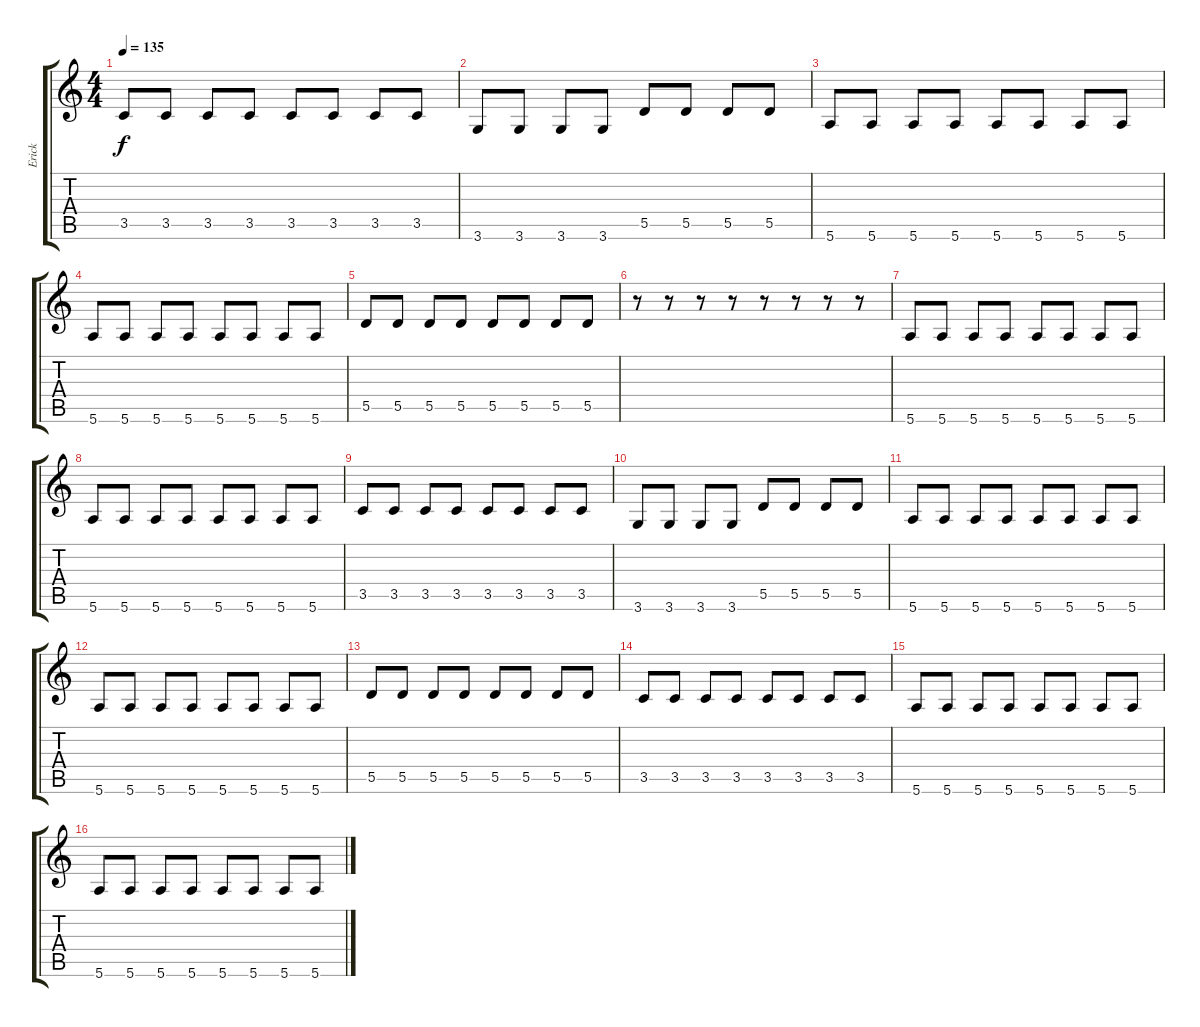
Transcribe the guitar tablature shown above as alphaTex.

\track ("Erick" "Erick") {instrument electricbasspick}
\staff {score tabs}
\tuning (E4 B3 G3 D3 A2 E2) {hide}
\ts (4 4)
\tempo 135
\clef g2
\ks c
3.5.8{dy f} 3.5.8 3.5.8 3.5.8 3.5.8 3.5.8 3.5.8 3.5.8 |
3.6.8 3.6.8 3.6.8 3.6.8 5.5.8 5.5.8 5.5.8 5.5.8 |
5.6.8 5.6.8 5.6.8 5.6.8 5.6.8 5.6.8 5.6.8 5.6.8 |
5.6.8 5.6.8 5.6.8 5.6.8 5.6.8 5.6.8 5.6.8 5.6.8 |
5.5.8 5.5.8 5.5.8 5.5.8 5.5.8 5.5.8 5.5.8 5.5.8 |
r.8 r.8 r.8 r.8 r.8 r.8 r.8 r.8 |
5.6.8 5.6.8 5.6.8 5.6.8 5.6.8 5.6.8 5.6.8 5.6.8 |
5.6.8 5.6.8 5.6.8 5.6.8 5.6.8 5.6.8 5.6.8 5.6.8 |
3.5.8 3.5.8 3.5.8 3.5.8 3.5.8 3.5.8 3.5.8 3.5.8 |
3.6.8 3.6.8 3.6.8 3.6.8 5.5.8 5.5.8 5.5.8 5.5.8 |
5.6.8 5.6.8 5.6.8 5.6.8 5.6.8 5.6.8 5.6.8 5.6.8 |
5.6.8 5.6.8 5.6.8 5.6.8 5.6.8 5.6.8 5.6.8 5.6.8 |
5.5.8 5.5.8 5.5.8 5.5.8 5.5.8 5.5.8 5.5.8 5.5.8 |
3.5.8 3.5.8 3.5.8 3.5.8 3.5.8 3.5.8 3.5.8 3.5.8 |
5.6.8 5.6.8 5.6.8 5.6.8 5.6.8 5.6.8 5.6.8 5.6.8 |
5.6.8 5.6.8 5.6.8 5.6.8 5.6.8 5.6.8 5.6.8 5.6.8
